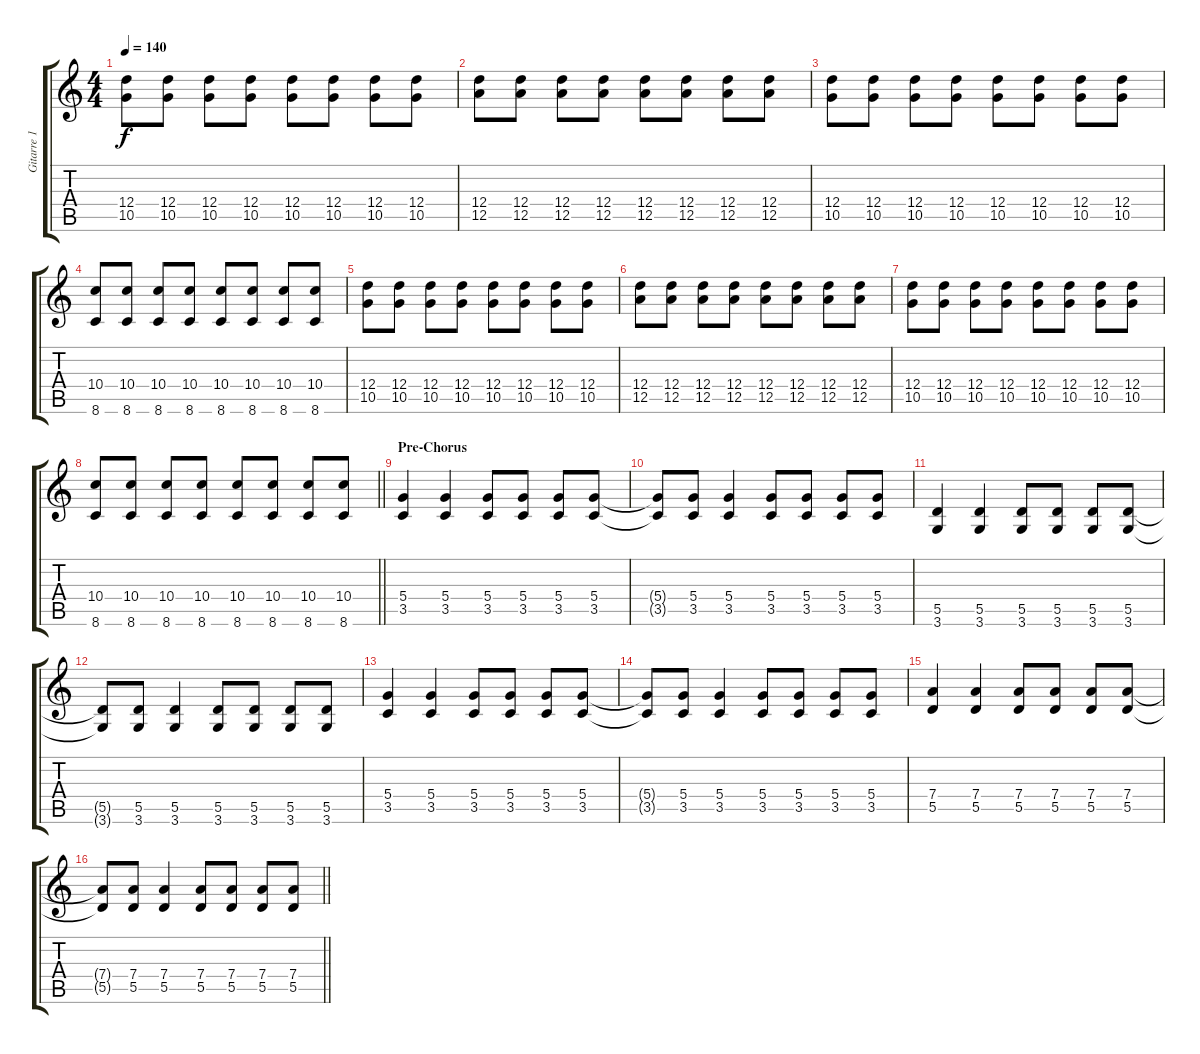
\track ("Gitarre 1" "Gitarre 1") {instrument electricguitarclean}
\staff {score tabs}
\tuning (E4 B3 G3 D3 A2 E2) {hide}
\ts (4 4)
\tempo 140
\clef g2
\ks c
(12.4 10.5).8{dy f} (12.4 10.5).8 (12.4 10.5).8 (12.4 10.5).8 (12.4 10.5).8 (12.4 10.5).8 (12.4 10.5).8 (12.4 10.5).8 |
(12.4 12.5).8 (12.4 12.5).8 (12.4 12.5).8 (12.4 12.5).8 (12.4 12.5).8 (12.4 12.5).8 (12.4 12.5).8 (12.4 12.5).8 |
(12.4 10.5).8 (12.4 10.5).8 (12.4 10.5).8 (12.4 10.5).8 (12.4 10.5).8 (12.4 10.5).8 (12.4 10.5).8 (12.4 10.5).8 |
(10.4 8.6).8 (10.4 8.6).8 (10.4 8.6).8 (10.4 8.6).8 (10.4 8.6).8 (10.4 8.6).8 (10.4 8.6).8 (10.4 8.6).8 |
(12.4 10.5).8 (12.4 10.5).8 (12.4 10.5).8 (12.4 10.5).8 (12.4 10.5).8 (12.4 10.5).8 (12.4 10.5).8 (12.4 10.5).8 |
(12.4 12.5).8 (12.4 12.5).8 (12.4 12.5).8 (12.4 12.5).8 (12.4 12.5).8 (12.4 12.5).8 (12.4 12.5).8 (12.4 12.5).8 |
(12.4 10.5).8 (12.4 10.5).8 (12.4 10.5).8 (12.4 10.5).8 (12.4 10.5).8 (12.4 10.5).8 (12.4 10.5).8 (12.4 10.5).8 |
\barLineRight lightlight
(10.4 8.6).8 (10.4 8.6).8 (10.4 8.6).8 (10.4 8.6).8 (10.4 8.6).8 (10.4 8.6).8 (10.4 8.6).8 (10.4 8.6).8 |
\section ("" "Pre-Chorus")
(5.4 3.5).4 (5.4 3.5).4 (5.4 3.5).8 (5.4 3.5).8 (5.4 3.5).8 (5.4 3.5).8 |
(5.4{t} 3.5{t}).8 (5.4 3.5).8 (5.4 3.5).4 (5.4 3.5).8 (5.4 3.5).8 (5.4 3.5).8 (5.4 3.5).8 |
(5.5 3.6).4 (5.5 3.6).4 (5.5 3.6).8 (5.5 3.6).8 (5.5 3.6).8 (5.5 3.6).8 |
(5.5{t} 3.6{t}).8 (5.5 3.6).8 (5.5 3.6).4 (5.5 3.6).8 (5.5 3.6).8 (5.5 3.6).8 (5.5 3.6).8 |
(5.4 3.5).4 (5.4 3.5).4 (5.4 3.5).8 (5.4 3.5).8 (5.4 3.5).8 (5.4 3.5).8 |
(5.4{t} 3.5{t}).8 (5.4 3.5).8 (5.4 3.5).4 (5.4 3.5).8 (5.4 3.5).8 (5.4 3.5).8 (5.4 3.5).8 |
(7.4 5.5).4 (7.4 5.5).4 (7.4 5.5).8 (7.4 5.5).8 (7.4 5.5).8 (7.4 5.5).8 |
\barLineRight lightlight
(7.4{t} 5.5{t}).8 (7.4 5.5).8 (7.4 5.5).4 (7.4 5.5).8 (7.4 5.5).8 (7.4 5.5).8 (7.4 5.5).8
